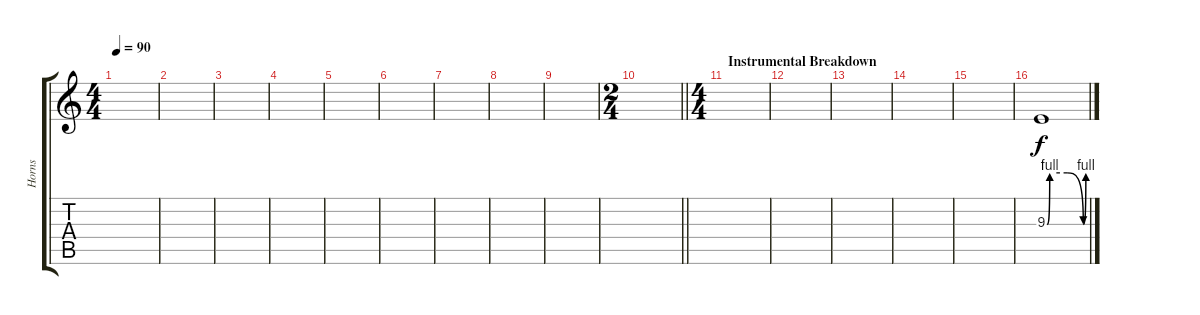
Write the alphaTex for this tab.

\track ("Horns" "Horns") {instrument altosax}
\staff {score tabs}
\tuning (E4 B3 G3 D3 A2 E2) {hide}
\ts (4 4)
\tempo 90
\clef g2
\ks c
|
|
|
|
|
|
|
|
|
\ts (2 4)
\barLineRight lightlight
|
\ts (4 4)
\section ("" "Instrumental Breakdown")
|
|
|
|
|
9.3{be (custom 0 0 4 4 31 4 56 0 60 4)}.1{instrument altosax}
